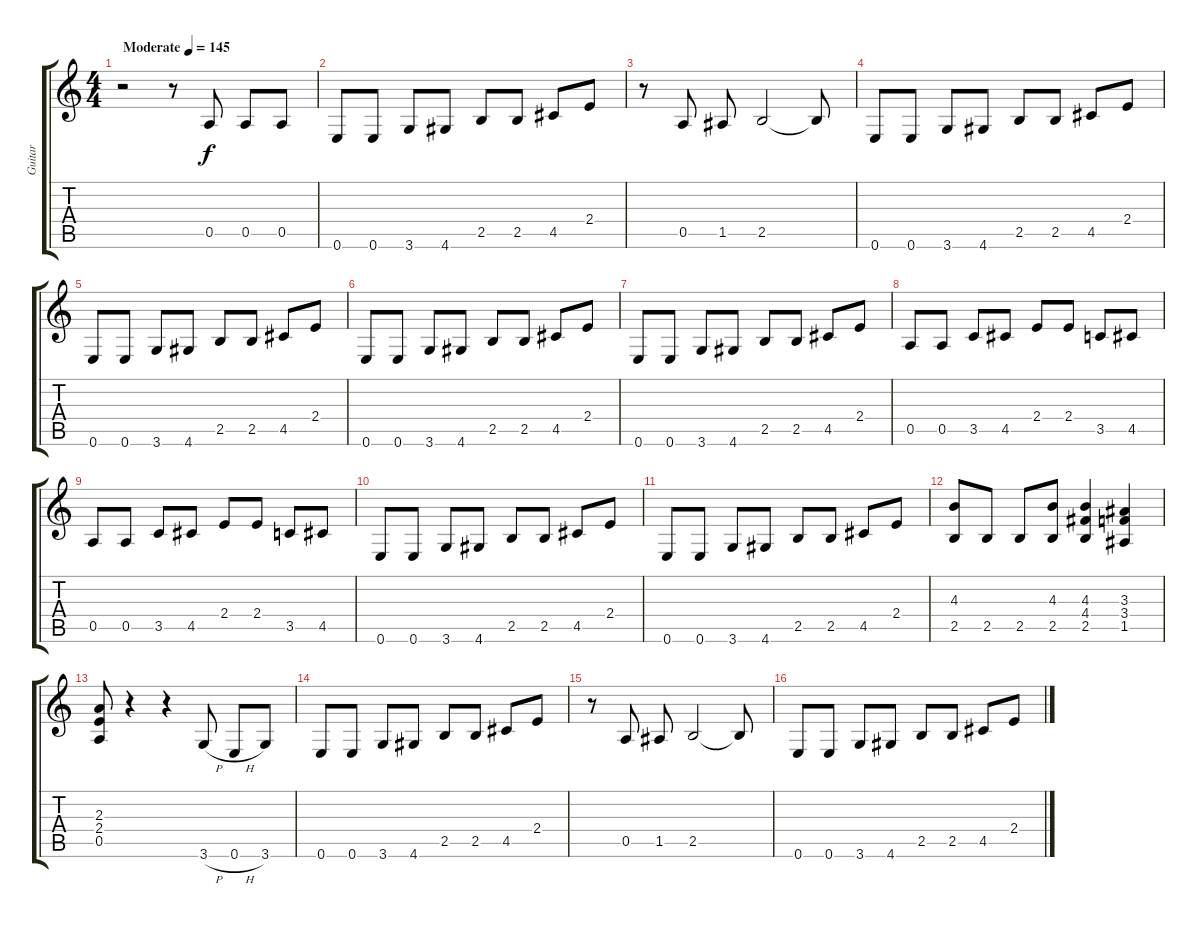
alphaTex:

\track ("Guitar" "Guitar") {instrument overdrivenguitar}
\staff {score tabs}
\tuning (E4 B3 G3 D3 A2 E2) {hide}
\ts (4 4)
\tempo (145 "Moderate")
\clef g2
\ks c
r.2{dy f instrument overdrivenguitar} r.8 0.5.8 0.5.8 0.5.8 |
0.6.8 0.6.8 3.6.8 4.6.8 2.5.8 2.5.8 4.5.8 2.4.8 |
r.8 0.5.8 1.5.8 2.5.2 2.5{t}.8 |
0.6.8 0.6.8 3.6.8 4.6.8 2.5.8 2.5.8 4.5.8 2.4.8 |
0.6.8 0.6.8 3.6.8 4.6.8 2.5.8 2.5.8 4.5.8 2.4.8 |
0.6.8 0.6.8 3.6.8 4.6.8 2.5.8 2.5.8 4.5.8 2.4.8 |
0.6.8 0.6.8 3.6.8 4.6.8 2.5.8 2.5.8 4.5.8 2.4.8 |
0.5.8 0.5.8 3.5.8 4.5.8 2.4.8 2.4.8 3.5.8 4.5.8 |
0.5.8 0.5.8 3.5.8 4.5.8 2.4.8 2.4.8 3.5.8 4.5.8 |
0.6.8 0.6.8 3.6.8 4.6.8 2.5.8 2.5.8 4.5.8 2.4.8 |
0.6.8 0.6.8 3.6.8 4.6.8 2.5.8 2.5.8 4.5.8 2.4.8 |
(4.3 2.5).8 2.5.8 2.5.8 (4.3 2.5).8 (4.3 4.4 2.5).4 (3.3 3.4 1.5).4 |
(2.3 2.4 0.5).8 r.4 r.4 3.6{h}.8 0.6{h}.8 3.6.8 |
0.6.8 0.6.8 3.6.8 4.6.8 2.5.8 2.5.8 4.5.8 2.4.8 |
r.8 0.5.8 1.5.8 2.5.2 2.5{t}.8 |
0.6.8{volume 0} 0.6.8 3.6.8 4.6.8 2.5.8 2.5.8 4.5.8 2.4.8
